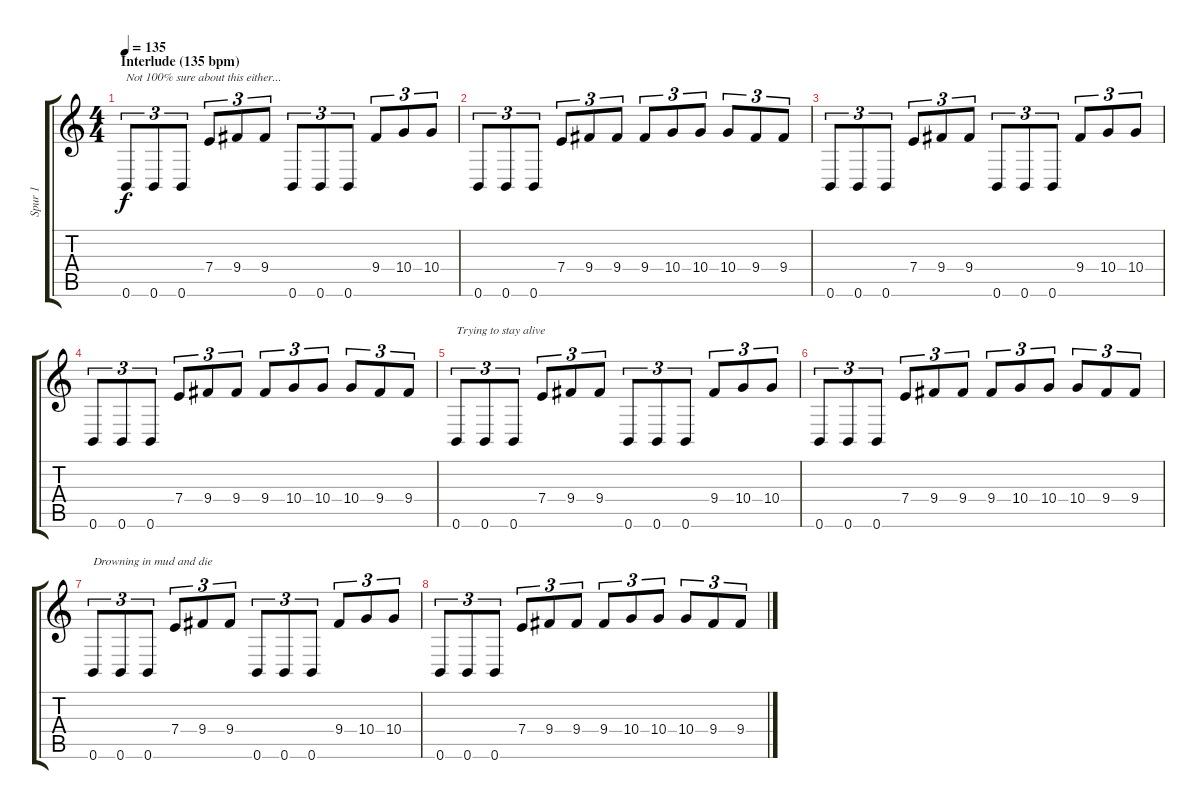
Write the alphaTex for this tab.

\track ("Spur 1" "Spur 1") {instrument distortionguitar}
\staff {score tabs}
\tuning (B3 Gb3 D3 A2 E2 B1) {hide}
\ts (4 4)
\section ("" "Interlude (135 bpm)")
\tempo 135
\clef g2
\ks c
0.6.8{tu (3 2) txt "Not 100% sure about this either..." dy f} 0.6.8{tu (3 2)} 0.6.8{tu (3 2)} 7.4.8{tu (3 2)} 9.4.8{tu (3 2)} 9.4.8{tu (3 2)} 0.6.8{tu (3 2)} 0.6.8{tu (3 2)} 0.6.8{tu (3 2)} 9.4.8{tu (3 2)} 10.4.8{tu (3 2)} 10.4.8{tu (3 2)} |
0.6.8{tu (3 2)} 0.6.8{tu (3 2)} 0.6.8{tu (3 2)} 7.4.8{tu (3 2)} 9.4.8{tu (3 2)} 9.4.8{tu (3 2)} 9.4.8{tu (3 2)} 10.4.8{tu (3 2)} 10.4.8{tu (3 2)} 10.4.8{tu (3 2)} 9.4.8{tu (3 2)} 9.4.8{tu (3 2)} |
0.6.8{tu (3 2)} 0.6.8{tu (3 2)} 0.6.8{tu (3 2)} 7.4.8{tu (3 2)} 9.4.8{tu (3 2)} 9.4.8{tu (3 2)} 0.6.8{tu (3 2)} 0.6.8{tu (3 2)} 0.6.8{tu (3 2)} 9.4.8{tu (3 2)} 10.4.8{tu (3 2)} 10.4.8{tu (3 2)} |
0.6.8{tu (3 2)} 0.6.8{tu (3 2)} 0.6.8{tu (3 2)} 7.4.8{tu (3 2)} 9.4.8{tu (3 2)} 9.4.8{tu (3 2)} 9.4.8{tu (3 2)} 10.4.8{tu (3 2)} 10.4.8{tu (3 2)} 10.4.8{tu (3 2)} 9.4.8{tu (3 2)} 9.4.8{tu (3 2)} |
0.6.8{tu (3 2) txt "Trying to stay alive"} 0.6.8{tu (3 2)} 0.6.8{tu (3 2)} 7.4.8{tu (3 2)} 9.4.8{tu (3 2)} 9.4.8{tu (3 2)} 0.6.8{tu (3 2)} 0.6.8{tu (3 2)} 0.6.8{tu (3 2)} 9.4.8{tu (3 2)} 10.4.8{tu (3 2)} 10.4.8{tu (3 2)} |
0.6.8{tu (3 2)} 0.6.8{tu (3 2)} 0.6.8{tu (3 2)} 7.4.8{tu (3 2)} 9.4.8{tu (3 2)} 9.4.8{tu (3 2)} 9.4.8{tu (3 2)} 10.4.8{tu (3 2)} 10.4.8{tu (3 2)} 10.4.8{tu (3 2)} 9.4.8{tu (3 2)} 9.4.8{tu (3 2)} |
0.6.8{tu (3 2) txt "Drowning in mud and die"} 0.6.8{tu (3 2)} 0.6.8{tu (3 2)} 7.4.8{tu (3 2)} 9.4.8{tu (3 2)} 9.4.8{tu (3 2)} 0.6.8{tu (3 2)} 0.6.8{tu (3 2)} 0.6.8{tu (3 2)} 9.4.8{tu (3 2)} 10.4.8{tu (3 2)} 10.4.8{tu (3 2)} |
0.6.8{tu (3 2)} 0.6.8{tu (3 2)} 0.6.8{tu (3 2)} 7.4.8{tu (3 2)} 9.4.8{tu (3 2)} 9.4.8{tu (3 2)} 9.4.8{tu (3 2)} 10.4.8{tu (3 2)} 10.4.8{tu (3 2)} 10.4.8{tu (3 2)} 9.4.8{tu (3 2)} 9.4.8{tu (3 2)}
